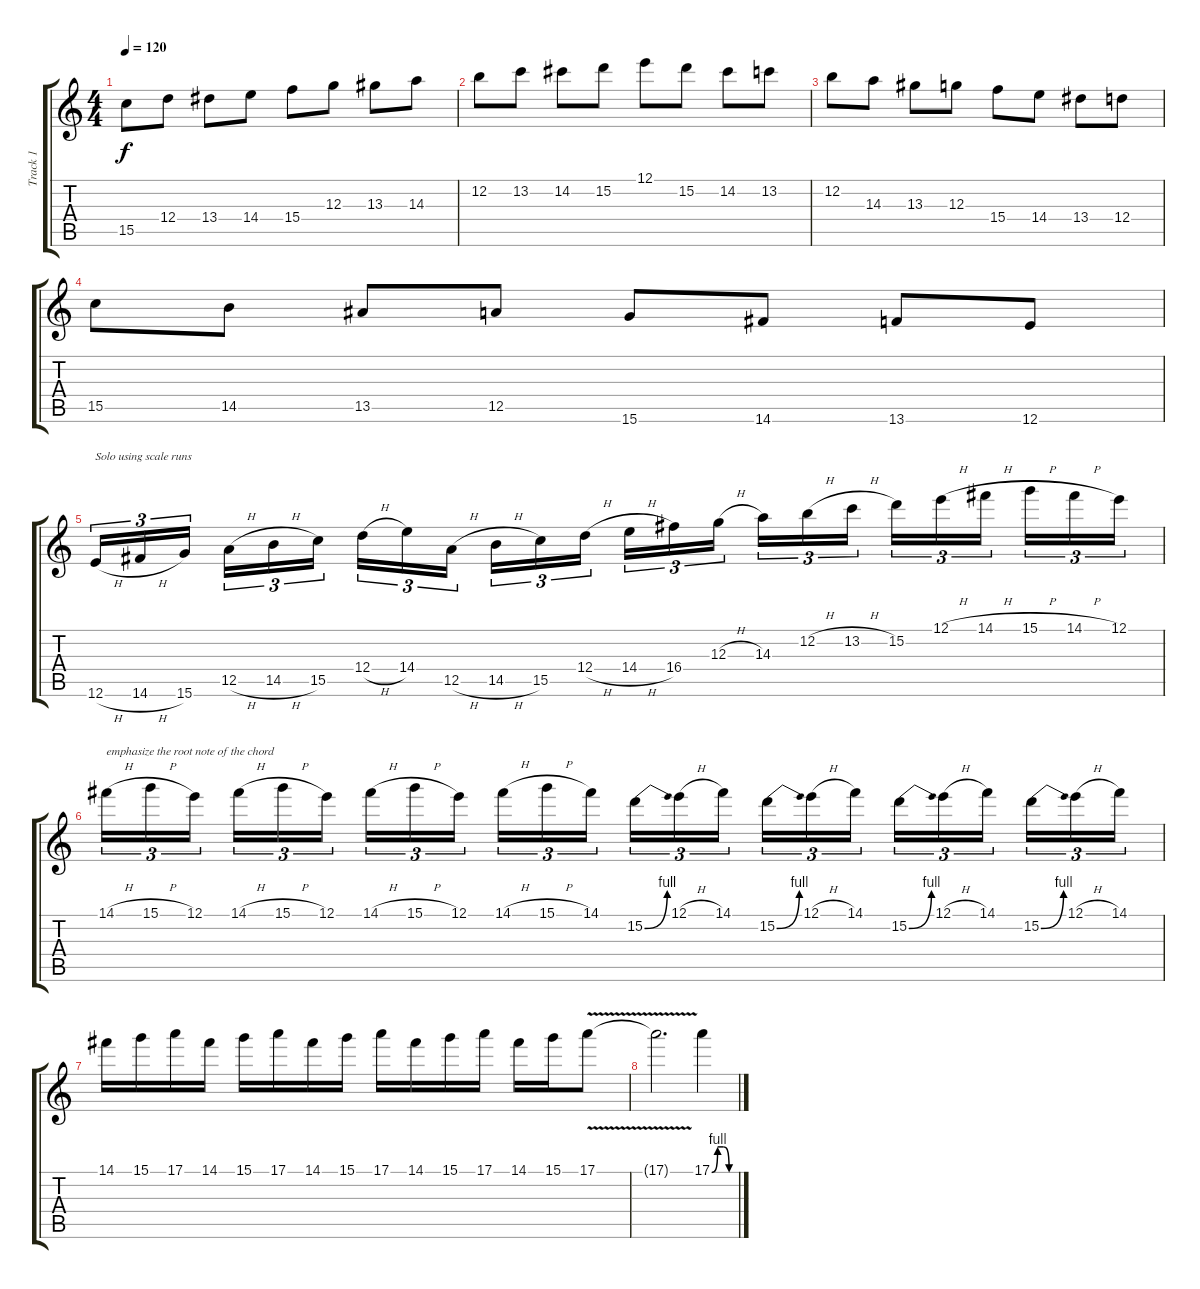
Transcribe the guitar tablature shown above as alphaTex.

\track ("Track 1" "Track 1") {instrument overdrivenguitar}
\staff {score tabs}
\tuning (E4 B3 G3 D3 A2 E2) {hide}
\ts (4 4)
\tempo 120
\clef g2
\ks c
15.5.8{dy f} 12.4.8 13.4.8 14.4.8 15.4.8 12.3.8 13.3.8 14.3.8 |
12.2.8 13.2.8 14.2.8 15.2.8 12.1.8 15.2.8 14.2.8 13.2.8 |
12.2.8 14.3.8 13.3.8 12.3.8 15.4.8 14.4.8 13.4.8 12.4.8 |
15.5.8 14.5.8 13.5.8 12.5.8 15.6.8 14.6.8 13.6.8 12.6.8 |
12.6{h}.16{tu (3 2) txt "Solo using scale runs"} 14.6{h}.16{tu (3 2)} 15.6.16{tu (3 2) beam splitsecondary} 12.5{h}.16{tu (3 2)} 14.5{h}.16{tu (3 2)} 15.5.16{tu (3 2)} 12.4{h}.16{tu (3 2)} 14.4.16{tu (3 2)} 12.5{h}.16{tu (3 2) beam splitsecondary} 14.5{h}.16{tu (3 2)} 15.5.16{tu (3 2)} 12.4{h}.16{tu (3 2)} 14.4{h}.16{tu (3 2)} 16.4.16{tu (3 2)} 12.3{h}.16{tu (3 2) beam splitsecondary} 14.3.16{tu (3 2)} 12.2{h}.16{tu (3 2)} 13.2{h}.16{tu (3 2)} 15.2.16{tu (3 2)} 12.1{h}.16{tu (3 2)} 14.1{h}.16{tu (3 2) beam splitsecondary} 15.1{h}.16{tu (3 2)} 14.1{h}.16{tu (3 2)} 12.1.16{tu (3 2)} |
14.1{h}.16{tu (3 2) txt "emphasize the root note of the chord"} 15.1{h}.16{tu (3 2)} 12.1.16{tu (3 2) beam splitsecondary} 14.1{h}.16{tu (3 2)} 15.1{h}.16{tu (3 2)} 12.1.16{tu (3 2)} 14.1{h}.16{tu (3 2)} 15.1{h}.16{tu (3 2)} 12.1.16{tu (3 2) beam splitsecondary} 14.1{h}.16{tu (3 2)} 15.1{h}.16{tu (3 2)} 14.1.16{tu (3 2)} 15.2{be (bend 0 0 60 4)}.16{tu (3 2)} 12.1{h}.16{tu (3 2)} 14.1.16{tu (3 2) beam splitsecondary} 15.2{be (bend 0 0 60 4)}.16{tu (3 2)} 12.1{h}.16{tu (3 2)} 14.1.16{tu (3 2)} 15.2{be (bend 0 0 60 4)}.16{tu (3 2)} 12.1{h}.16{tu (3 2)} 14.1.16{tu (3 2) beam splitsecondary} 15.2{be (bend 0 0 60 4)}.16{tu (3 2)} 12.1{h}.16{tu (3 2)} 14.1.16{tu (3 2)} |
14.1.16 15.1.16 17.1.16 14.1.16 15.1.16 17.1.16 14.1.16 15.1.16 17.1.16 14.1.16 15.1.16 17.1.16 14.1.16 15.1.16 17.1{v}.8 |
17.1{t}.2{d} 17.1{be (custom 0 0 15 4 30 4 45 0 60 0)}.4
